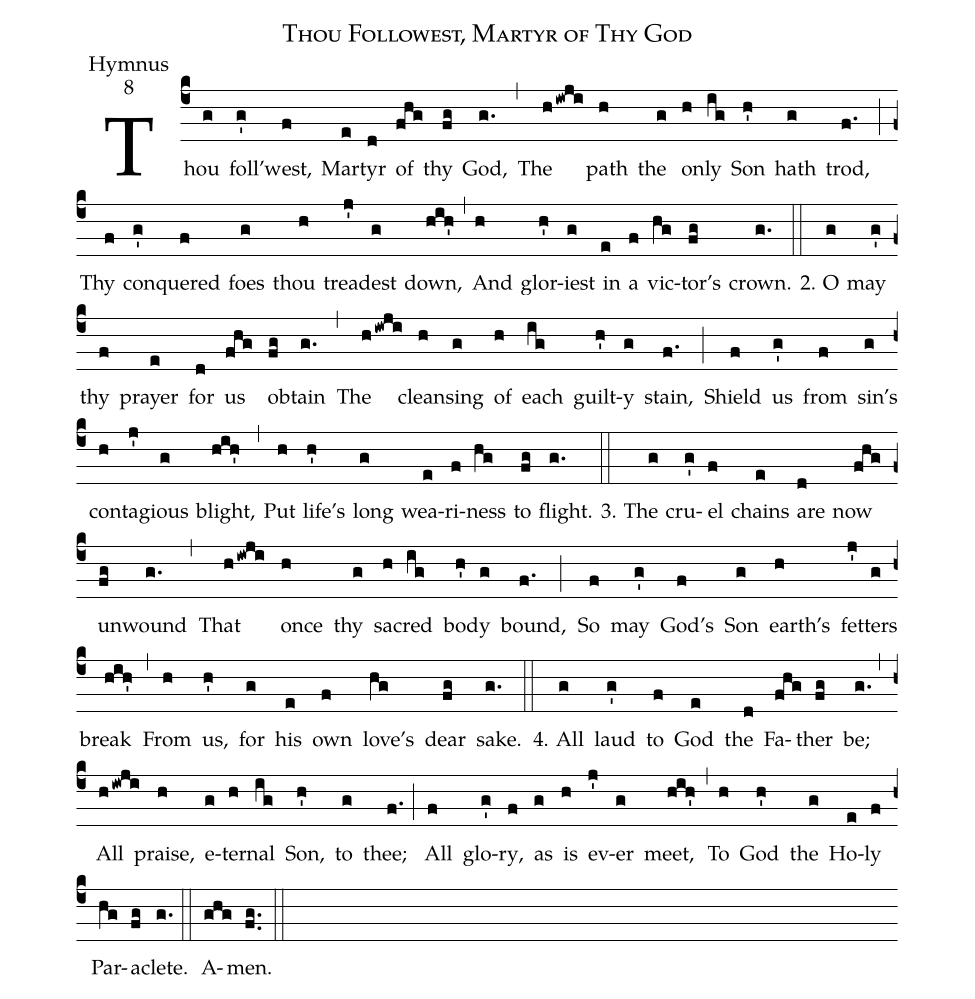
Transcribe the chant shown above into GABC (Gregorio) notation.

name: Thou Followest, Martyr of Thy God;
office-part: Hymnus;
mode: 8;
%%
(c4)Thou(g) foll'w(g')est,(f) Mar(e)tyr(d) of(fhg) thy(fg) God,(g.) (,)

The(hiwji) path(h) the(g) on(h)ly(ig) Son(h') hath(g) trod,(f.) (;)

Thy(f) con(g')quered(f) foes(g) thou(h) tread(j')est(g) down,(hih') (,)

And(h) glor(h')iest(g) in(e) a(f) vic(hg)tor's(fg) crown.(g.) (::)

2. O(g) may(g') thy(f) prayer(e) for(d) us(fhg) ob(fg)tain(g.) (,)

The(hiwji) cleans(h)ing(g) of(h) each(ig) guilt(h')y(g) stain,(f.) (;)

Shield(f) us(g') from(f) sin's(g) con(h)ta(j')gious(g) blight,(hih') (,)

Put(h) life's(h') long(g) wea(e)ri(f)ness(hg) to(fg) flight.(g.) (::)

3. The(g) cru(g')el(f) chains(e) are(d) now(fhg) un(fg)wound(g.) (,)

That(hiwji) once(h) thy(g) sa(h)cred(ig) bod(h')y(g) bound,(f.) (;)

So(f) may(g') God's(f) Son(g) earth's(h) fet(j')ters(g) break(hih') (,)

From(h) us,(h') for(g) his(e) own(f) love's(hg) dear(fg) sake.(g.) (::)

4. All(g) laud(g') to(f) God(e) the(d) Fa(fhg)ther(fg) be;(g.) (,)

All(hiwji) praise,(h) e(g)ter(h)nal(ig) Son,(h') to(g) thee;(f.) (;)

All(f) glo(g')ry,(f) as(g) is(h) ev(j')er(g) meet,(hih') (,)

To(h) God(h') the(g) Ho(e)ly(f) Par(hg)a(fg)clete.(g.) (::) A(ghg)men.(fg..) (::)
